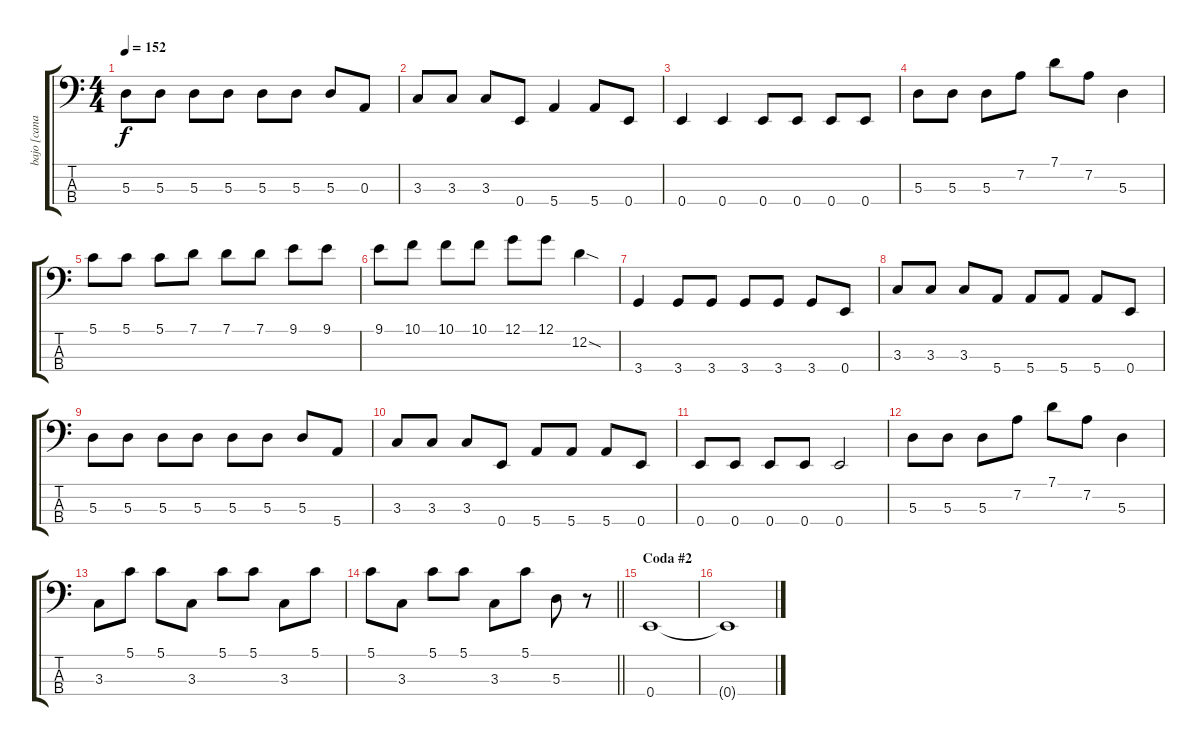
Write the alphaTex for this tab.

\track ("bajo [canal derecho]" "bajo [cana") {instrument slapbass1}
\staff {score tabs}
\tuning (G2 D2 A1 E1) {hide}
\ts (4 4)
\tempo 152
\clef f4
\ks c
5.3.8{dy f} 5.3.8 5.3.8 5.3.8 5.3.8 5.3.8 5.3.8 0.3.8 |
3.3.8 3.3.8 3.3.8 0.4.8 5.4.4 5.4.8 0.4.8 |
0.4.4 0.4.4 0.4.8 0.4.8 0.4.8 0.4.8 |
5.3.8 5.3.8 5.3.8 7.2.8 7.1.8 7.2.8 5.3.4 |
5.1.8 5.1.8 5.1.8 7.1.8 7.1.8 7.1.8 9.1.8 9.1.8 |
9.1.8 10.1.8 10.1.8 10.1.8 12.1.8 12.1.8 12.2{sod}.4 |
3.4.4 3.4.8 3.4.8 3.4.8 3.4.8 3.4.8 0.4.8 |
3.3.8 3.3.8 3.3.8 5.4.8 5.4.8 5.4.8 5.4.8 0.4.8 |
5.3.8 5.3.8 5.3.8 5.3.8 5.3.8 5.3.8 5.3.8 5.4.8 |
3.3.8 3.3.8 3.3.8 0.4.8 5.4.8 5.4.8 5.4.8 0.4.8 |
0.4.8 0.4.8 0.4.8 0.4.8 0.4.2 |
5.3.8 5.3.8 5.3.8 7.2.8 7.1.8 7.2.8 5.3.4 |
3.3.8 5.1.8 5.1.8 3.3.8 5.1.8 5.1.8 3.3.8 5.1.8 |
\barLineRight lightlight
5.1.8 3.3.8 5.1.8 5.1.8 3.3.8 5.1.8 5.3.8 r.8 |
\section ("" "Coda #2")
0.4.1 |
0.4{t}.1
